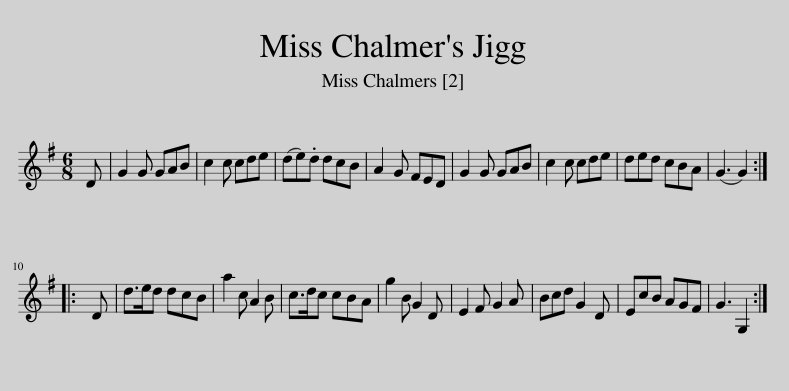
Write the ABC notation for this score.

X:1
L:1/8
M:6/8
I:linebreak $
K:G
V:1 treble
V:1
 D | G2 G GAB | c2 c cde | (de).d dcB | A2 G FED | %5
 G2 G GAB | c2 c cde | ded cBA | (G3 G2) ::$ D | %10
 d>ed dcB | a2 c A2 B | c>dc cBA | g2 B G2 D | E2 F G2 A | %15
 Bcd G2 D | EcB AGF | G3 G,2 :| %18
